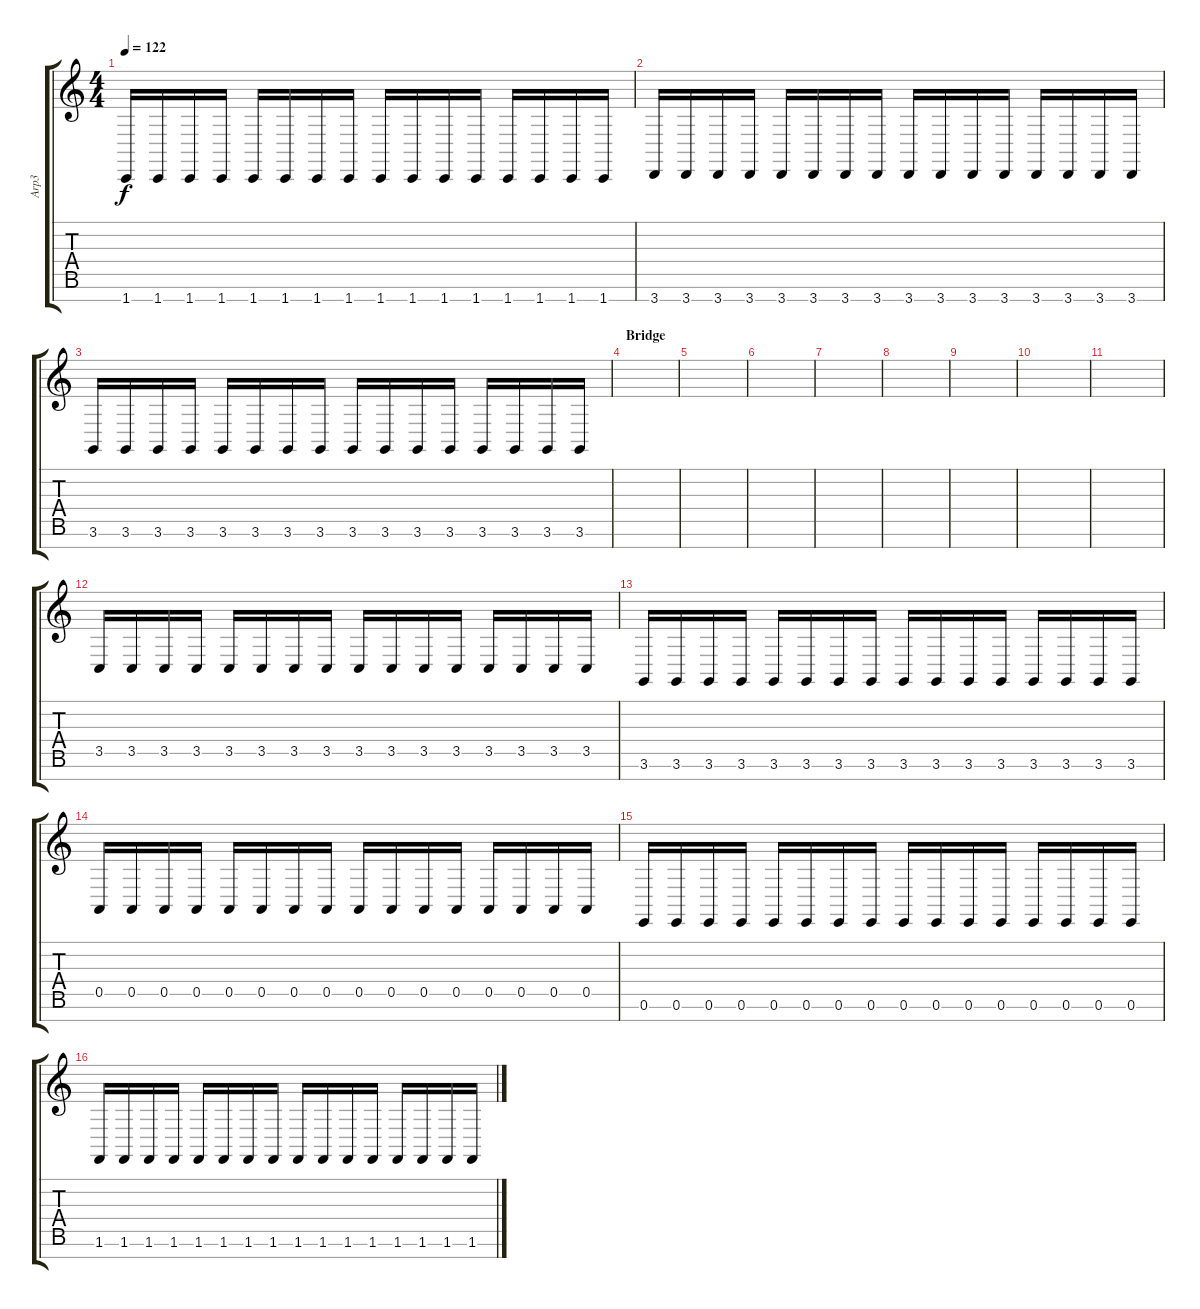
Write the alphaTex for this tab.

\track ("Arp3" "Arp3") {instrument pad1newage}
\staff {score tabs}
\tuning (E4 B3 G3 D3 A2 E2 B1) {hide}
\ts (4 4)
\tempo 122
\clef g2
\ks c
1.7.16{dy f} 1.7.16 1.7.16 1.7.16 1.7.16 1.7.16 1.7.16 1.7.16 1.7.16 1.7.16 1.7.16 1.7.16 1.7.16 1.7.16 1.7.16 1.7.16 |
3.7.16 3.7.16 3.7.16 3.7.16 3.7.16 3.7.16 3.7.16 3.7.16 3.7.16 3.7.16 3.7.16 3.7.16 3.7.16 3.7.16 3.7.16 3.7.16 |
3.6.16 3.6.16 3.6.16 3.6.16 3.6.16 3.6.16 3.6.16 3.6.16 3.6.16 3.6.16 3.6.16 3.6.16 3.6.16 3.6.16 3.6.16 3.6.16 |
\section ("" "Bridge")
|
|
|
|
|
|
|
|
3.5.16 3.5.16 3.5.16 3.5.16 3.5.16 3.5.16 3.5.16 3.5.16 3.5.16 3.5.16 3.5.16 3.5.16 3.5.16 3.5.16 3.5.16 3.5.16 |
3.6.16 3.6.16 3.6.16 3.6.16 3.6.16 3.6.16 3.6.16 3.6.16 3.6.16 3.6.16 3.6.16 3.6.16 3.6.16 3.6.16 3.6.16 3.6.16 |
0.5.16 0.5.16 0.5.16 0.5.16 0.5.16 0.5.16 0.5.16 0.5.16 0.5.16 0.5.16 0.5.16 0.5.16 0.5.16 0.5.16 0.5.16 0.5.16 |
0.6.16 0.6.16 0.6.16 0.6.16 0.6.16 0.6.16 0.6.16 0.6.16 0.6.16 0.6.16 0.6.16 0.6.16 0.6.16 0.6.16 0.6.16 0.6.16 |
1.6.16 1.6.16 1.6.16 1.6.16 1.6.16 1.6.16 1.6.16 1.6.16 1.6.16 1.6.16 1.6.16 1.6.16 1.6.16 1.6.16 1.6.16 1.6.16
